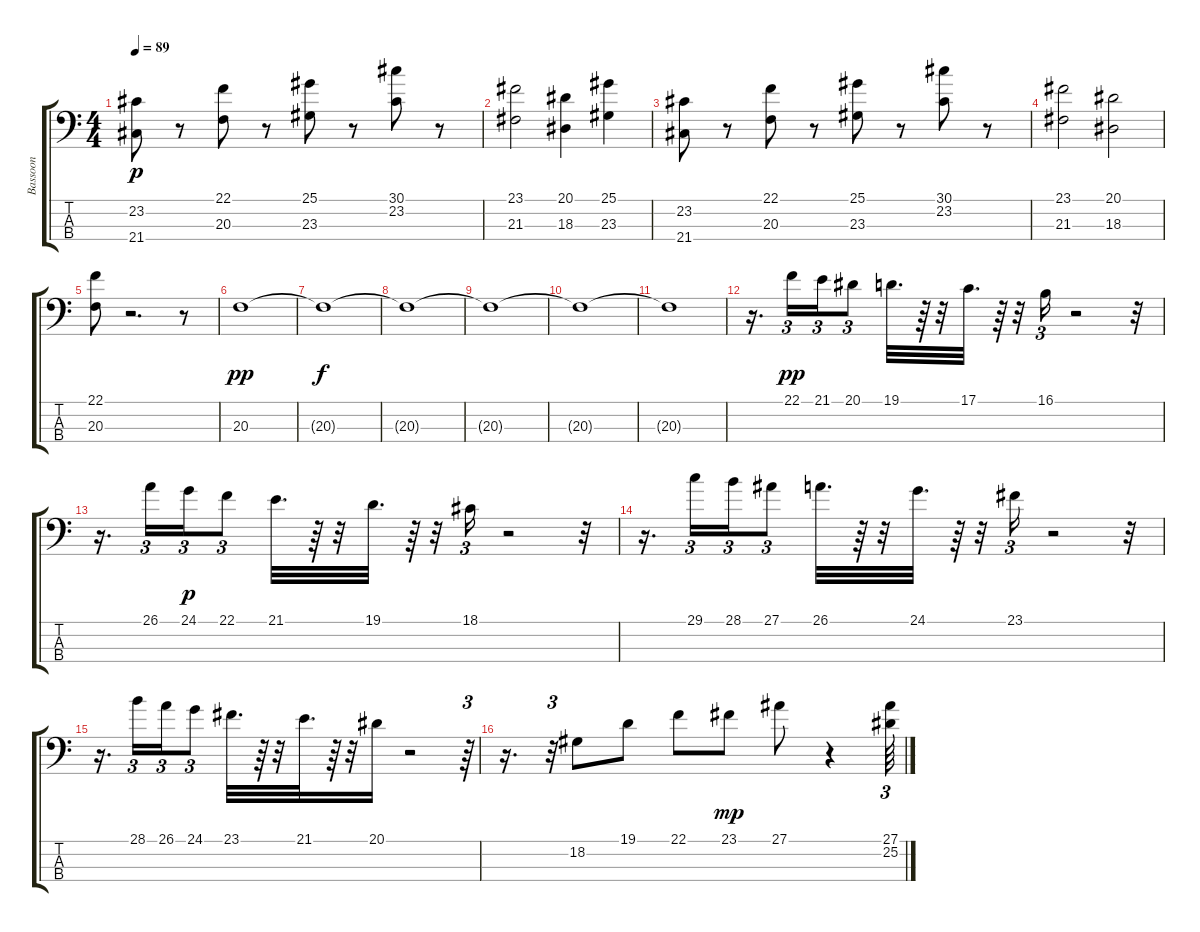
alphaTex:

\track ("Bassoon" "Bassoon") {instrument bassoon}
\staff {score tabs}
\tuning (G2 D2 A1 E1) {hide}
\ts (4 4)
\tempo 89
\clef f4
\ks c
(23.2 21.4).8{dy p} r.8 (22.1 20.3).8 r.8 (25.1 23.3).8 r.8 (30.1 23.2).8 r.8 |
(23.1 21.3).2 (20.1 18.3).4 (25.1 23.3).4 |
(23.2 21.4).8 r.8 (22.1 20.3).8 r.8 (25.1 23.3).8 r.8 (30.1 23.2).8 r.8 |
(23.1 21.3).2 (20.1 18.3).2 |
(22.1 20.3).8 r.2{d} r.8 |
20.3.1{dy pp} |
20.3{t}.1{dy f} |
20.3{t}.1 |
20.3{t}.1 |
20.3{t}.1 |
20.3{t}.1 |
r.16{d} 22.1.16{tu (3 2) dy pp} 21.1.16{tu (3 2)} 20.1.8{tu (3 2)} 19.1.32{d} r.64 r.32 17.1.32{d} r.64 r.32 16.1.16{tu (3 2)} r.2 r.32 |
r.16{d} 26.1.16{tu (3 2)} 24.1.16{tu (3 2) dy p} 22.1.8{tu (3 2)} 21.1.32{d} r.64 r.32 19.1.32{d} r.64 r.32 18.1.16{tu (3 2)} r.2 r.32 |
r.16{d} 29.1.16{tu (3 2)} 28.1.16{tu (3 2)} 27.1.8{tu (3 2)} 26.1.32{d} r.64 r.32 24.1.32{d} r.64 r.32 23.1.16{tu (3 2)} r.2 r.32 |
r.16{d} 28.1.16{tu (3 2)} 26.1.16{tu (3 2)} 24.1.8{tu (3 2)} 23.1.32{d} r.64 r.32 21.1.32{d} r.64 r.32 20.1.16 r.2 r.64{tu (3 2)} |
r.16{d} r.32{tu (3 2)} 18.2.8 19.1.8 22.1.8 23.1.8{dy mp} 27.1.8 r.4 (27.1 25.2).64{tu (3 2)}
